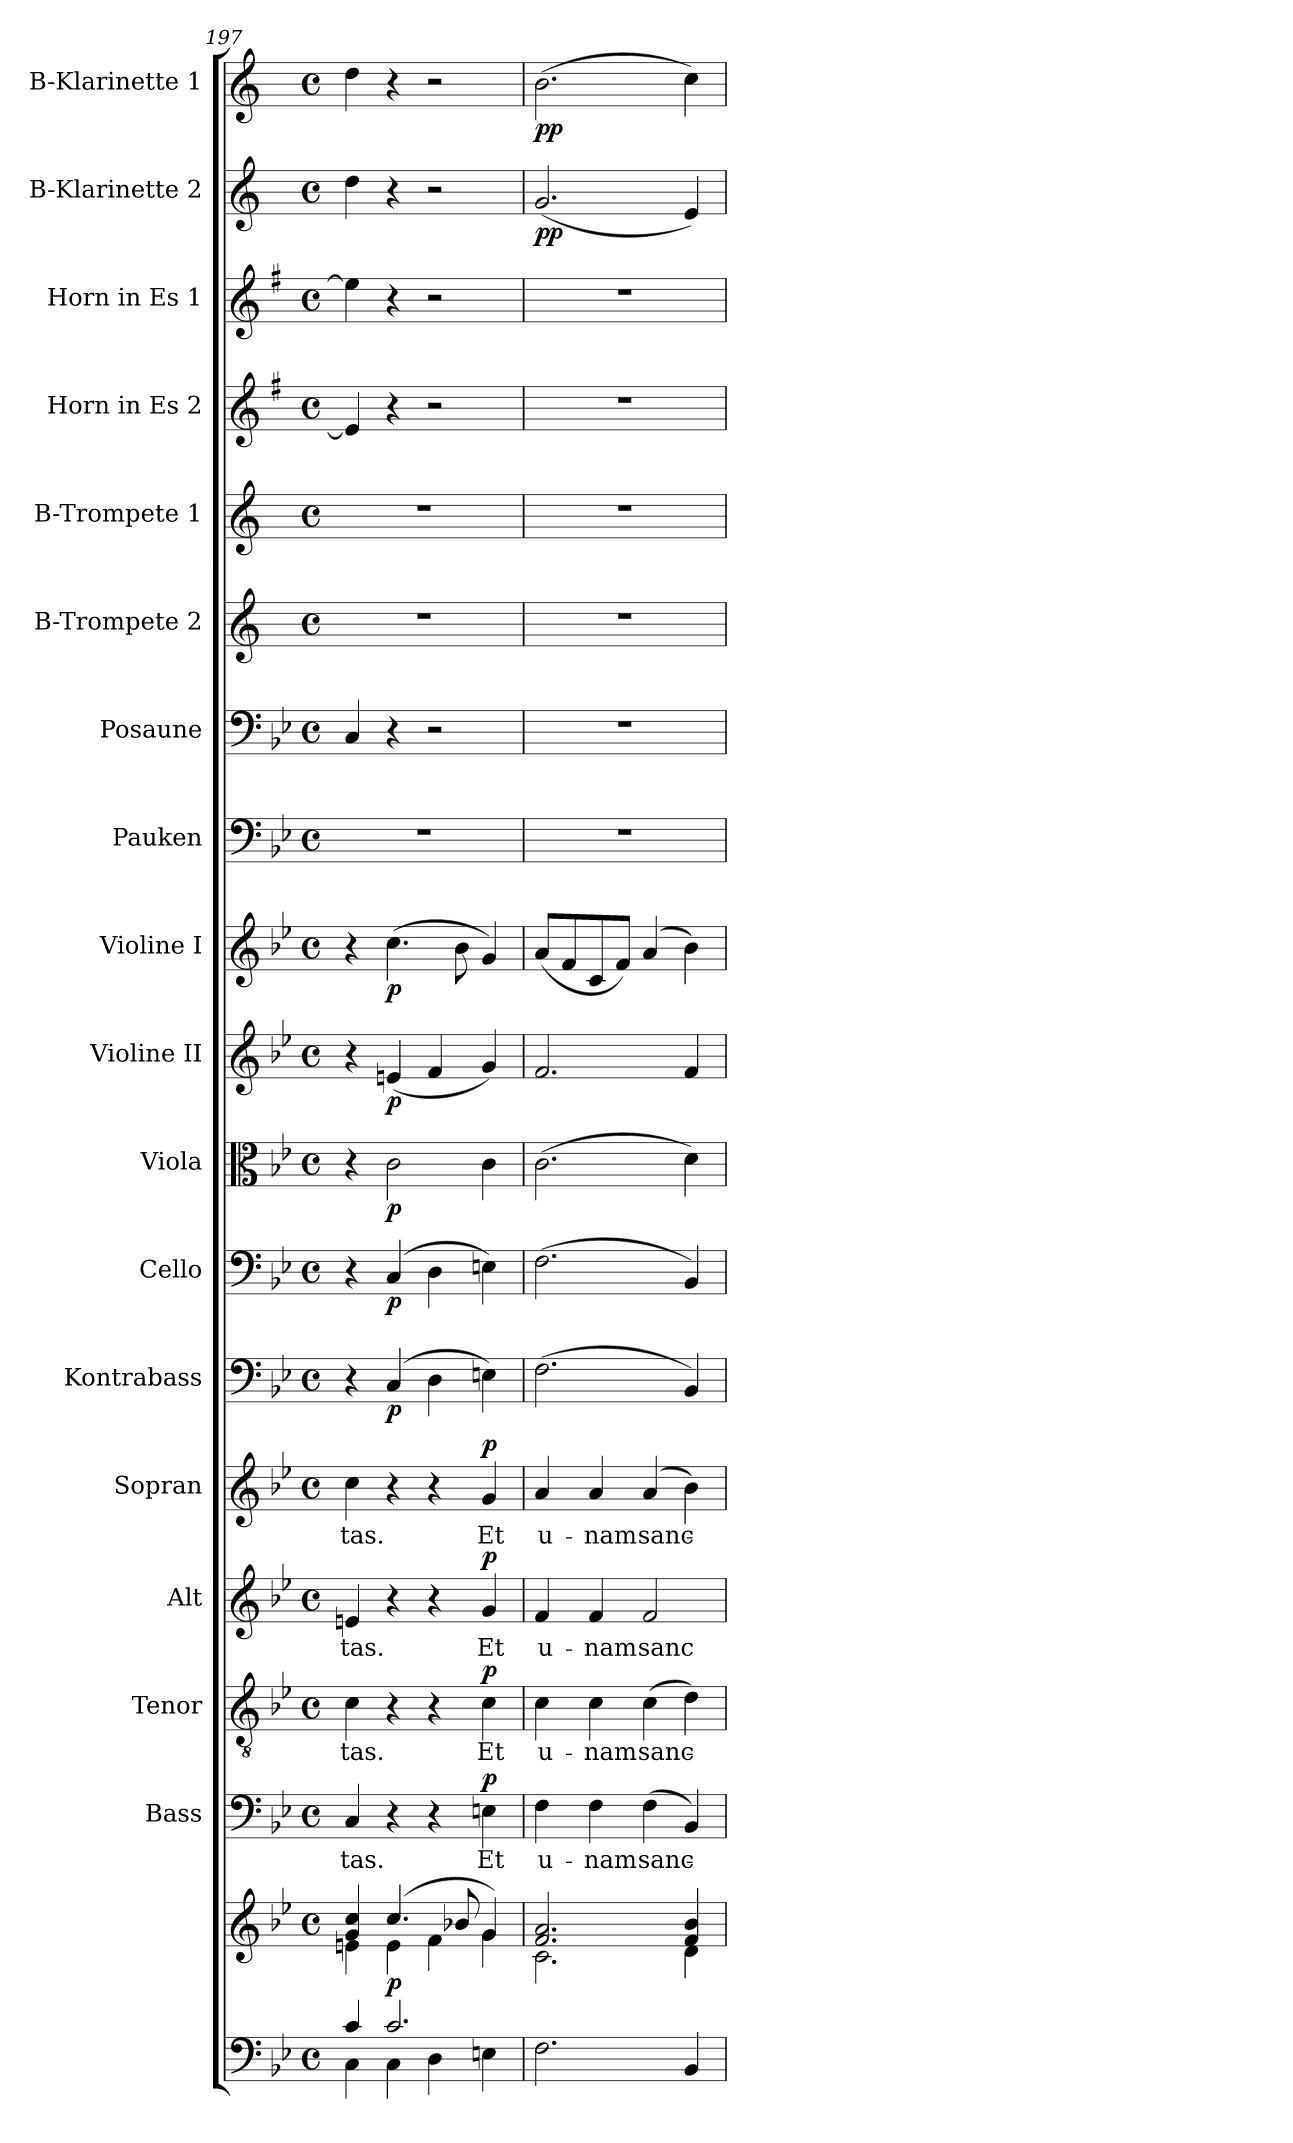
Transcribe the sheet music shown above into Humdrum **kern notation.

**kern	**kern	**dynam	**kern	**text	**dynam	**kern	**text	**dynam	**kern	**text	**dynam	**kern	**text	**dynam	**kern	**dynam	**kern	**dynam	**kern	**dynam	**kern	**dynam	**kern	**dynam	**kern	**kern	**kern	**kern	**kern	**kern	**kern	**dynam	**kern	**dynam
*part18	*part18	*part18	*part17	*part17	*part17	*part16	*part16	*part16	*part15	*part15	*part15	*part14	*part14	*part14	*part13	*part13	*part12	*part12	*part11	*part11	*part10	*part10	*part9	*part9	*part8	*part7	*part6	*part5	*part4	*part3	*part2	*part2	*part1	*part1
*staff19	*staff18	*staff18/19	*staff17	*staff17	*staff17	*staff16	*staff16	*staff16	*staff15	*staff15	*staff15	*staff14	*staff14	*staff14	*staff13	*staff13	*staff12	*staff12	*staff11	*staff11	*staff10	*staff10	*staff9	*staff9	*staff8	*staff7	*staff6	*staff5	*staff4	*staff3	*staff2	*staff2	*staff1	*staff1
*	*	*	*I"Bass	*	*	*I"Tenor	*	*	*I"Alt	*	*	*I"Sopran	*	*	*I"Kontrabass	*	*I"Cello	*	*I"Viola	*	*I"Violine II	*	*I"Violine I	*	*I"Pauken	*I"Posaune	*I"B-Trompete 2	*I"B-Trompete 1	*I"Horn in Es 2	*I"Horn in Es 1	*I"B-Klarinette 2	*	*I"B-Klarinette 1	*
*	*	*	*I'B.	*	*	*I'T.	*	*	*I'A.	*	*	*I'S.	*	*	*I'Kb.	*	*	*	*I'Vla.	*	*I'Vl. II	*	*I'Vl. I	*	*I'Pk.	*I'Pos.	*I'B Trp. 2	*I'B Trp. 1	*	*	*I'B Kl. 2	*	*I'B Kl. 1	*
*clefF4	*clefG2	*	*clefF4	*	*	*clefGv2	*	*	*clefG2	*	*	*clefG2	*	*	*clefF4	*	*clefF4	*	*clefC3	*	*clefG2	*	*clefG2	*	*clefF4	*clefF4	*clefG2	*clefG2	*clefG2	*clefG2	*clefG2	*	*clefG2	*
*	*	*	*	*	*	*	*	*	*	*	*	*	*	*	*ITrd7c12	*	*	*	*	*	*	*	*	*	*	*	*ITrd1c2	*ITrd1c2	*ITrd5c9	*ITrd5c9	*ITrd1c2	*	*ITrd1c2	*
*k[b-e-]	*k[b-e-]	*	*k[b-e-]	*	*	*k[b-e-]	*	*	*k[b-e-]	*	*	*k[b-e-]	*	*	*k[b-e-]	*	*k[b-e-]	*	*k[b-e-]	*	*k[b-e-]	*	*k[b-e-]	*	*k[b-e-]	*k[b-e-]	*k[b-e-]	*k[b-e-]	*k[b-e-]	*k[b-e-]	*k[b-e-]	*	*k[b-e-]	*
*B-:	*B-:	*	*B-:	*	*	*B-:	*	*	*B-:	*	*	*B-:	*	*	*B-:	*	*B-:	*	*B-:	*	*B-:	*	*B-:	*	*B-:	*B-:	*B-:	*B-:	*B-:	*B-:	*B-:	*	*B-:	*
*M4/4	*M4/4	*	*M4/4	*	*	*M4/4	*	*	*M4/4	*	*	*M4/4	*	*	*M4/4	*	*M4/4	*	*M4/4	*	*M4/4	*	*M4/4	*	*M4/4	*M4/4	*M4/4	*M4/4	*M4/4	*M4/4	*M4/4	*	*M4/4	*
*met(c)	*met(c)	*	*met(c)	*	*	*met(c)	*	*	*met(c)	*	*	*met(c)	*	*	*met(c)	*	*met(c)	*	*met(c)	*	*met(c)	*	*met(c)	*	*met(c)	*met(c)	*met(c)	*met(c)	*met(c)	*met(c)	*met(c)	*	*met(c)	*
=197	=197	=197	=197	=197	=197	=197	=197	=197	=197	=197	=197	=197	=197	=197	=197	=197	=197	=197	=197	=197	=197	=197	=197	=197	=197	=197	=197	=197	=197	=197	=197	=197	=197	=197
*^	*^	*	*	*	*	*	*	*	*	*	*	*	*	*	*	*	*	*	*	*	*	*	*	*	*	*	*	*	*	*	*	*	*	*
!	!	!	!	!	!	!LO:LY:b	!	!	!LO:LY:b	!	!	!LO:LY:b	!	!	!LO:LY:b	!	!	!	!	!	!	!	!	!	!	!	!	!	!	!	!	!	!	!	!	!
4c/	4C\	4g/ 4cc/	4en\	.	4C/	-tas.	.	4c\	-tas.	.	4en/	-tas.	.	4cc\	-tas.	.	4r	.	4r	.	4r	.	4r	.	4r	.	1r	4C/	1r	1r	4G/]	4g\]	4cc\	.	4cc\	.
!	!	!	!	!LO:DY:b	!	!	!	!	!	!	!	!	!	!	!	!	!	!LO:DY:b	!	!LO:DY:b	!	!LO:DY:b	!	!LO:DY:b	!	!LO:DY:b	!	!	!	!	!	!	!	!	!	!
2.c/	4C\	(4.cc/	4e\	p	4r	.	.	4r	.	.	4r	.	.	4r	.	.	(4CC/	p	(4C/	p	2c\	p	(<4en/	p	(>4.cc\	p	.	4r	.	.	4r	4r	4r	.	4r	.
.	4D\	.	4f\	.	4r	.	.	4r	.	.	4r	.	.	4r	.	.	4DD\	.	4D\	.	.	.	4f/	.	.	.	.	2r	.	.	2r	2r	2r	.	2r	.
.	.	8b-X/	.	.	.	.	.	.	.	.	.	.	.	.	.	.	.	.	.	.	.	.	.	.	8b-\	.	.	.	.	.	.	.	.	.	.	.
!	!	!	!	!	!	!LO:LY:b	!LO:DY:a	!	!LO:LY:b	!LO:DY:a	!	!LO:LY:b	!LO:DY:a	!	!LO:LY:b	!LO:DY:a	!	!	!	!	!	!	!	!	!	!	!	!	!	!	!	!	!	!	!	!
.	4En\	4g/)	4g\	.	4En\	Et	p	4c\	Et	p	4g/	Et	p	4g/	Et	p	4EEn\)	.	4En\)	.	4c\	.	4g/)	.	4g/)	.	.	.	.	.	.	.	.	.	.	.
=198	=198	=198	=198	=198	=198	=198	=198	=198	=198	=198	=198	=198	=198	=198	=198	=198	=198	=198	=198	=198	=198	=198	=198	=198	=198	=198	=198	=198	=198	=198	=198	=198	=198	=198	=198	=198
!	!	!	!	!	!	!LO:LY:b	!	!	!LO:LY:b	!	!	!LO:LY:b	!	!	!LO:LY:b	!	!	!	!	!	!	!	!	!	!	!	!	!	!	!	!	!	!	!LO:DY:b	!	!LO:DY:b
*v	*v	*	*	*	*	*	*	*	*	*	*	*	*	*	*	*	*	*	*	*	*	*	*	*	*	*	*	*	*	*	*	*	*	*	*	*
2.F\	2.f/ 2.a/	2.c\	.	4F\	u-	.	4c\	u-	.	4f/	u-	.	4a/	u-	.	(>2.FF\	.	(>2.F\	.	(>2.c\	.	2.f/	.	(<8a/L	.	1r	1r	1r	1r	1r	1r	(<2.f/	pp	(>2.a\	pp
.	.	.	.	.	.	.	.	.	.	.	.	.	.	.	.	.	.	.	.	.	.	.	.	8f/	.	.	.	.	.	.	.	.	.	.	.
!	!	!	!	!	!LO:LY:b	!	!	!LO:LY:b	!	!	!LO:LY:b	!	!	!LO:LY:b	!	!	!	!	!	!	!	!	!	!	!	!	!	!	!	!	!	!	!	!	!
.	.	.	.	4F\	-nam	.	4c\	-nam	.	4f/	-nam	.	4a/	-nam	.	.	.	.	.	.	.	.	.	8c/	.	.	.	.	.	.	.	.	.	.	.
.	.	.	.	.	.	.	.	.	.	.	.	.	.	.	.	.	.	.	.	.	.	.	.	8f/J)	.	.	.	.	.	.	.	.	.	.	.
!	!	!	!	!	!LO:LY:b	!	!	!LO:LY:b	!	!	!LO:LY:b	!	!	!LO:LY:b	!	!	!	!	!	!	!	!	!	!	!	!	!	!	!	!	!	!	!	!	!
.	.	.	.	(>4F\	sanc-	.	(>4c\	sanc-	.	2f/	sanc-	.	(4a/	sanc-	.	.	.	.	.	.	.	.	.	(4a/	.	.	.	.	.	.	.	.	.	.	.
4BB-/	4f/ 4b-/	4d\	.	4BB-/)	.	.	4d\)	.	.	.	.	.	4b-\)	.	.	4BBB-/)	.	4BB-/)	.	4d\)	.	4f/	.	4b-\)	.	.	.	.	.	.	.	4d/)	.	4b-\)	.
*	*v	*v	*	*	*	*	*	*	*	*	*	*	*	*	*	*	*	*	*	*	*	*	*	*	*	*	*	*	*	*	*	*	*	*	*
=	=	=	=	=	=	=	=	=	=	=	=	=	=	=	=	=	=	=	=	=	=	=	=	=	=	=	=	=	=	=	=	=	=	=
*-	*-	*-	*-	*-	*-	*-	*-	*-	*-	*-	*-	*-	*-	*-	*-	*-	*-	*-	*-	*-	*-	*-	*-	*-	*-	*-	*-	*-	*-	*-	*-	*-	*-	*-
